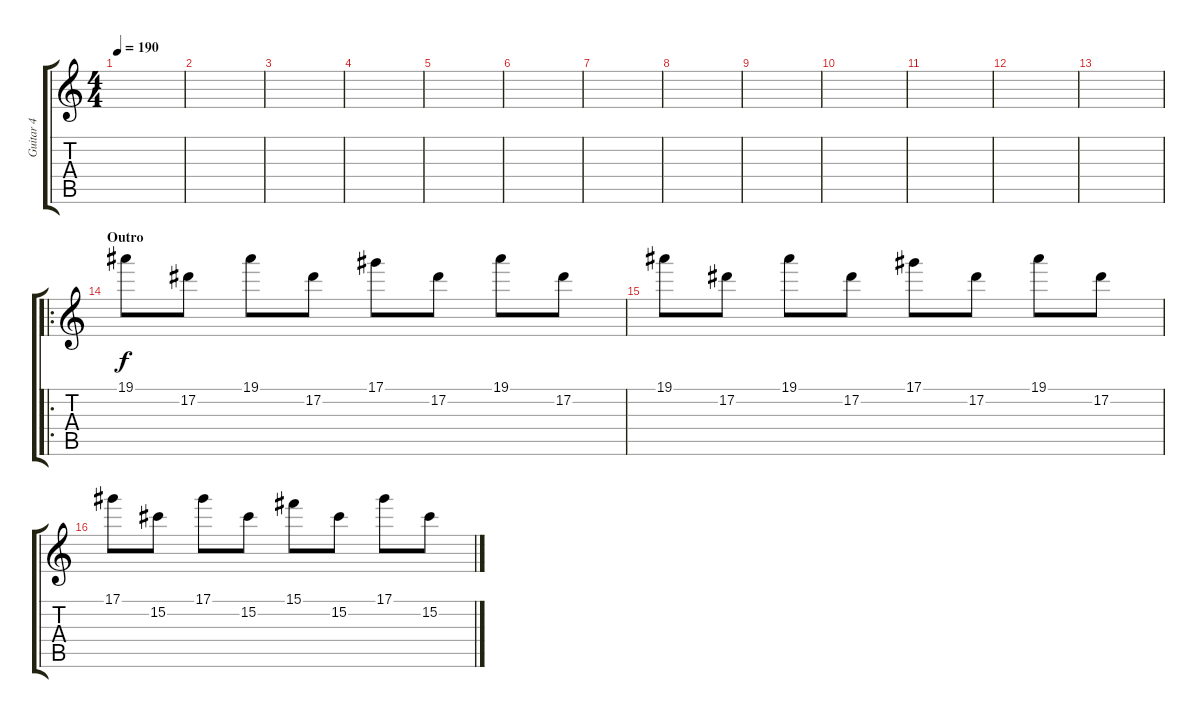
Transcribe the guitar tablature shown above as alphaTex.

\track ("Guitar 4" "Guitar 4") {instrument distortionguitar}
\staff {score tabs}
\tuning (Eb4 Bb3 Gb3 Db3 Ab2 Eb2) {hide}
\ts (4 4)
\tempo 190
\clef g2
\ks c
|
|
|
|
|
|
|
|
|
|
|
|
|
\ro
\section ("" "Outro")
19.1.8 17.2.8 19.1.8 17.2.8 17.1.8 17.2.8 19.1.8 17.2.8 |
19.1.8 17.2.8 19.1.8 17.2.8 17.1.8 17.2.8 19.1.8 17.2.8 |
17.1.8 15.2.8 17.1.8 15.2.8 15.1.8 15.2.8 17.1.8 15.2.8
